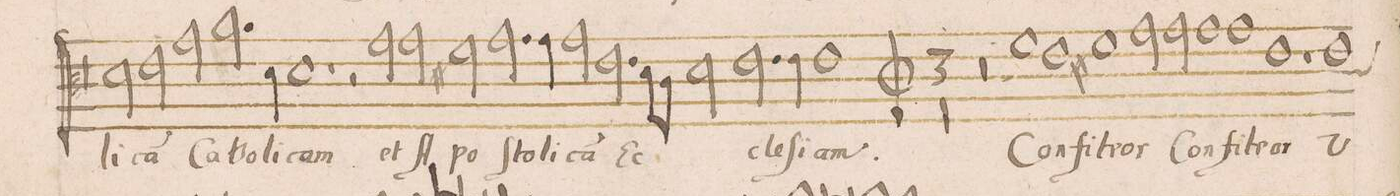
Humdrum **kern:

**kern	**text
*I"DISCANTVS	*
*clefC3	*
*k[]	*
*met(C|)	*
*M2/1	*
2d\	-li-
2e\	-ca(m)
2g\	Ca-
=204-	=204-
2.a\	-tho-
4d\	-li-
1d\	-cam
=205-	=205-
1r	.
2r	.
2g\	et
=206-	=206-
2g\	A-
2f#X\	-po-
2.g\	-ſto-
4g\	-li-
=207-	=207-
2g\	-ca(m)
2.e\	Ec-
8d\L	.
8c\J	.
2d\	.
=208-	=208-
2.e\	-cle-
4e\	-ſi-
1e\	-am
=209-	=209-
*M3/1	*
*met(O|)	*
0.r	.
=210-	=210-
1fny\	Con-
1e\	-fi-
1f#X\	-te-
=211-	=211-
2g\	-or
2g\	Con-
1g\	-fi-
1g\	-te-
=212-	=212-
1e\	-or
1r	.
*custos:c	*
1e\	V-
=213-	=213-
*-	*-
